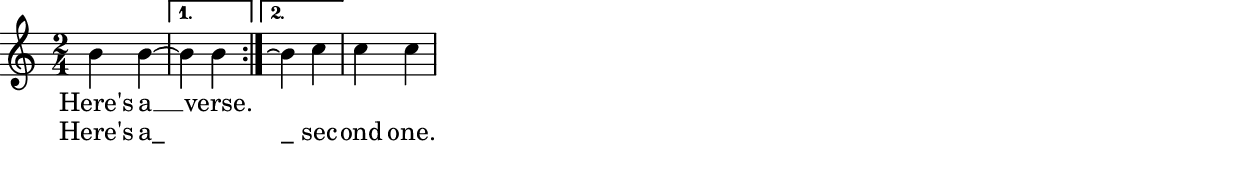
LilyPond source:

%% Generated by lilypond-book
%% Options: [exampleindent=10.16\mm,indent=0\mm,line-width=160\mm,paper-height=845.047\pt,paper-width=597.508\pt,papersize='(cons (* 597.508 pt) (* 845.047 pt)),quote]
\include "lilypond-book-preamble.ly"


% ****************************************************************
% Start cut-&-pastable-section
% ****************************************************************

#(ly:set-option 'eps-box-padding 3.000000)



\paper {
  #(set-paper-size '(cons (* 597.508 pt) (* 845.047 pt)))
  indent = 0\mm
  line-width = 160\mm
  % offset the left padding, also add 1mm as lilypond creates cropped
  % images with a little space on the right
  line-width = #(- line-width (* mm  3.000000) (* mm 1))
  line-width = 160\mm - 2.0 * 10.16\mm
  % offset the left padding, also add 1mm as lilypond creates cropped
  % images with a little space on the right
  line-width = #(- line-width (* mm  3.000000) (* mm 1))
}

\layout {
  
}




% ****************************************************************
% ly snippet:
% ****************************************************************
\sourcefileline 1674
\score {
  <<
    \new Staff {
      \time 2/4
      \new Voice = "melody" {
        \relative {
          \repeat volta 2 { b'4 b ~}
          \alternative {
            \volta 1 { b b }
            \volta 2 { b \repeatTie c }
          }
          c4 c
        }
      }
    }
    \new Lyrics {
      \lyricsto "melody" {
        Here's a __ verse.
        \repeat unfold 2 { \skip 1 }
      }
    }
    \new Lyrics {
      \lyricsto "melody" {
        Here's "a_"
        \skip 1
        "_" sec -- ond one.
      }
    }
  >>
}


% ****************************************************************
% end ly snippet
% ****************************************************************
